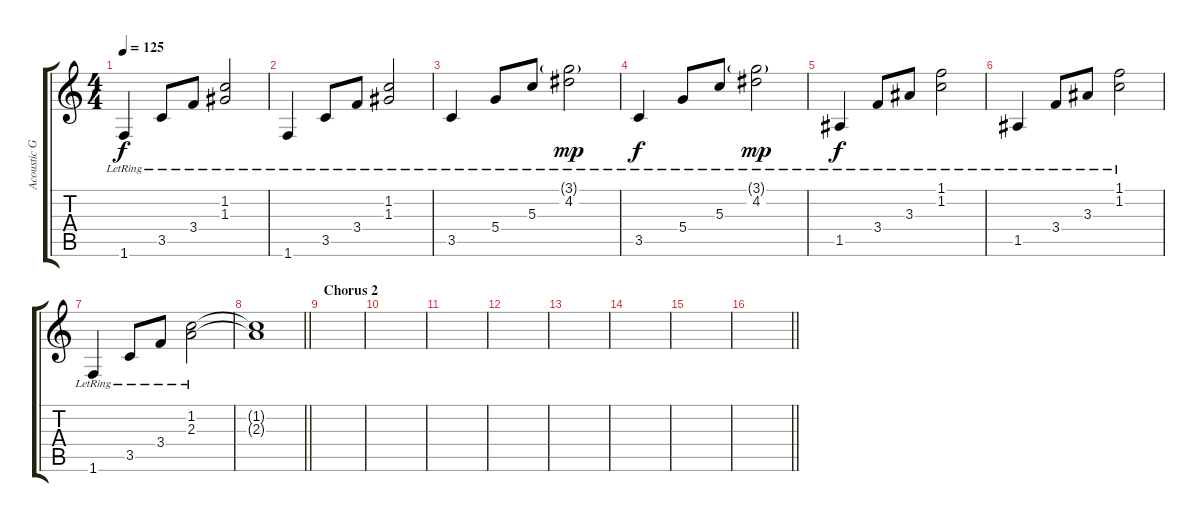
\track ("Acoustic Guitar 3" "Acoustic G") {instrument acousticguitarsteel}
\staff {score tabs}
\tuning (E4 B3 G3 D3 A2 E2) {hide}
\ts (4 4)
\tempo 125
\clef g2
\ks c
1.6{lr}.4{dy f} 3.5{lr}.8 3.4{lr}.8 (1.2{lr} 1.3{lr}).2 |
1.6{lr}.4 3.5{lr}.8 3.4{lr}.8 (1.2{lr} 1.3{lr}).2 |
3.5{lr}.4 5.4{lr}.8 5.3{lr}.8 (3.1{g} 4.2{lr}).2{dy mp} |
3.5{lr}.4{dy f} 5.4{lr}.8 5.3{lr}.8 (3.1{g} 4.2{lr}).2{dy mp} |
1.5{lr}.4{dy f} 3.4{lr}.8 3.3{lr}.8 (1.1 1.2{lr}).2 |
1.5{lr}.4 3.4{lr}.8 3.3{lr}.8 (1.1 1.2{lr}).2 |
1.6{lr}.4 3.5{lr}.8 3.4{lr}.8 (1.2{lr} 2.3{lr}).2 |
\barLineRight lightlight
(1.2{t} 2.3{t}).1 |
\section ("" "Chorus 2")
|
|
|
|
|
|
|
\barLineRight lightlight
